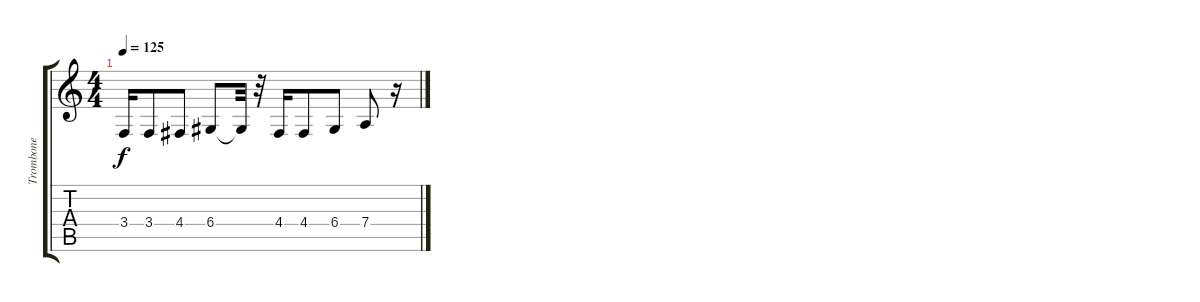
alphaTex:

\track ("Trombone" "Trombone") {instrument trombone}
\staff {score tabs}
\tuning (E4 B3 G3 D3 A2 E2) {hide}
\ts (4 4)
\tempo 125
\clef g2
\ks c
3.4.16{dy f} 3.4.8 4.4.8 6.4.8 6.4{t}.32 r.32 4.4.16 4.4.8 6.4.8 7.4.8 r.16
